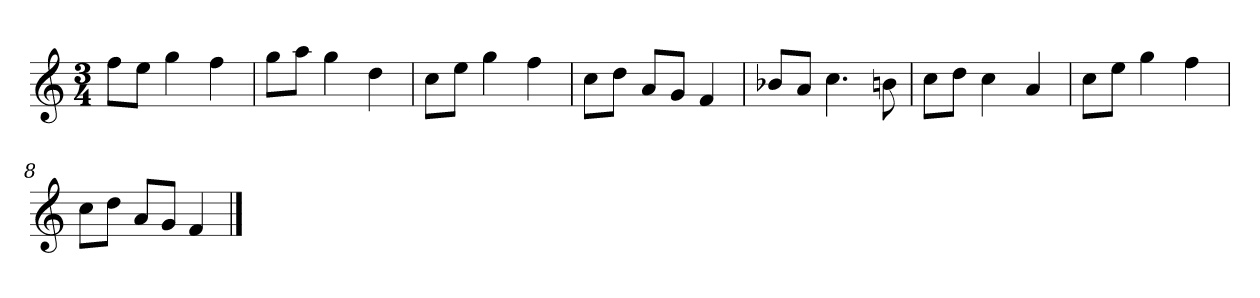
**kern
*part1
*staff1
*clefG2
*k[]
*M3/4
=
8ff\L
8ee\J
4gg
4ff
=2
8gg\L
8aa\J
4gg
4dd
=3
8cc\L
8ee\J
4gg
4ff
=4
8cc\L
8dd\J
8a/L
8g/J
4f
=5y
8b-X/L
8a/J
4.cc
8bn
=6
8cc\L
8dd\J
4cc
4a
=7
8cc\L
8ee\J
4gg
4ff
=8
8cc\L
8dd\J
8a/L
8g/J
4f
==
*-
